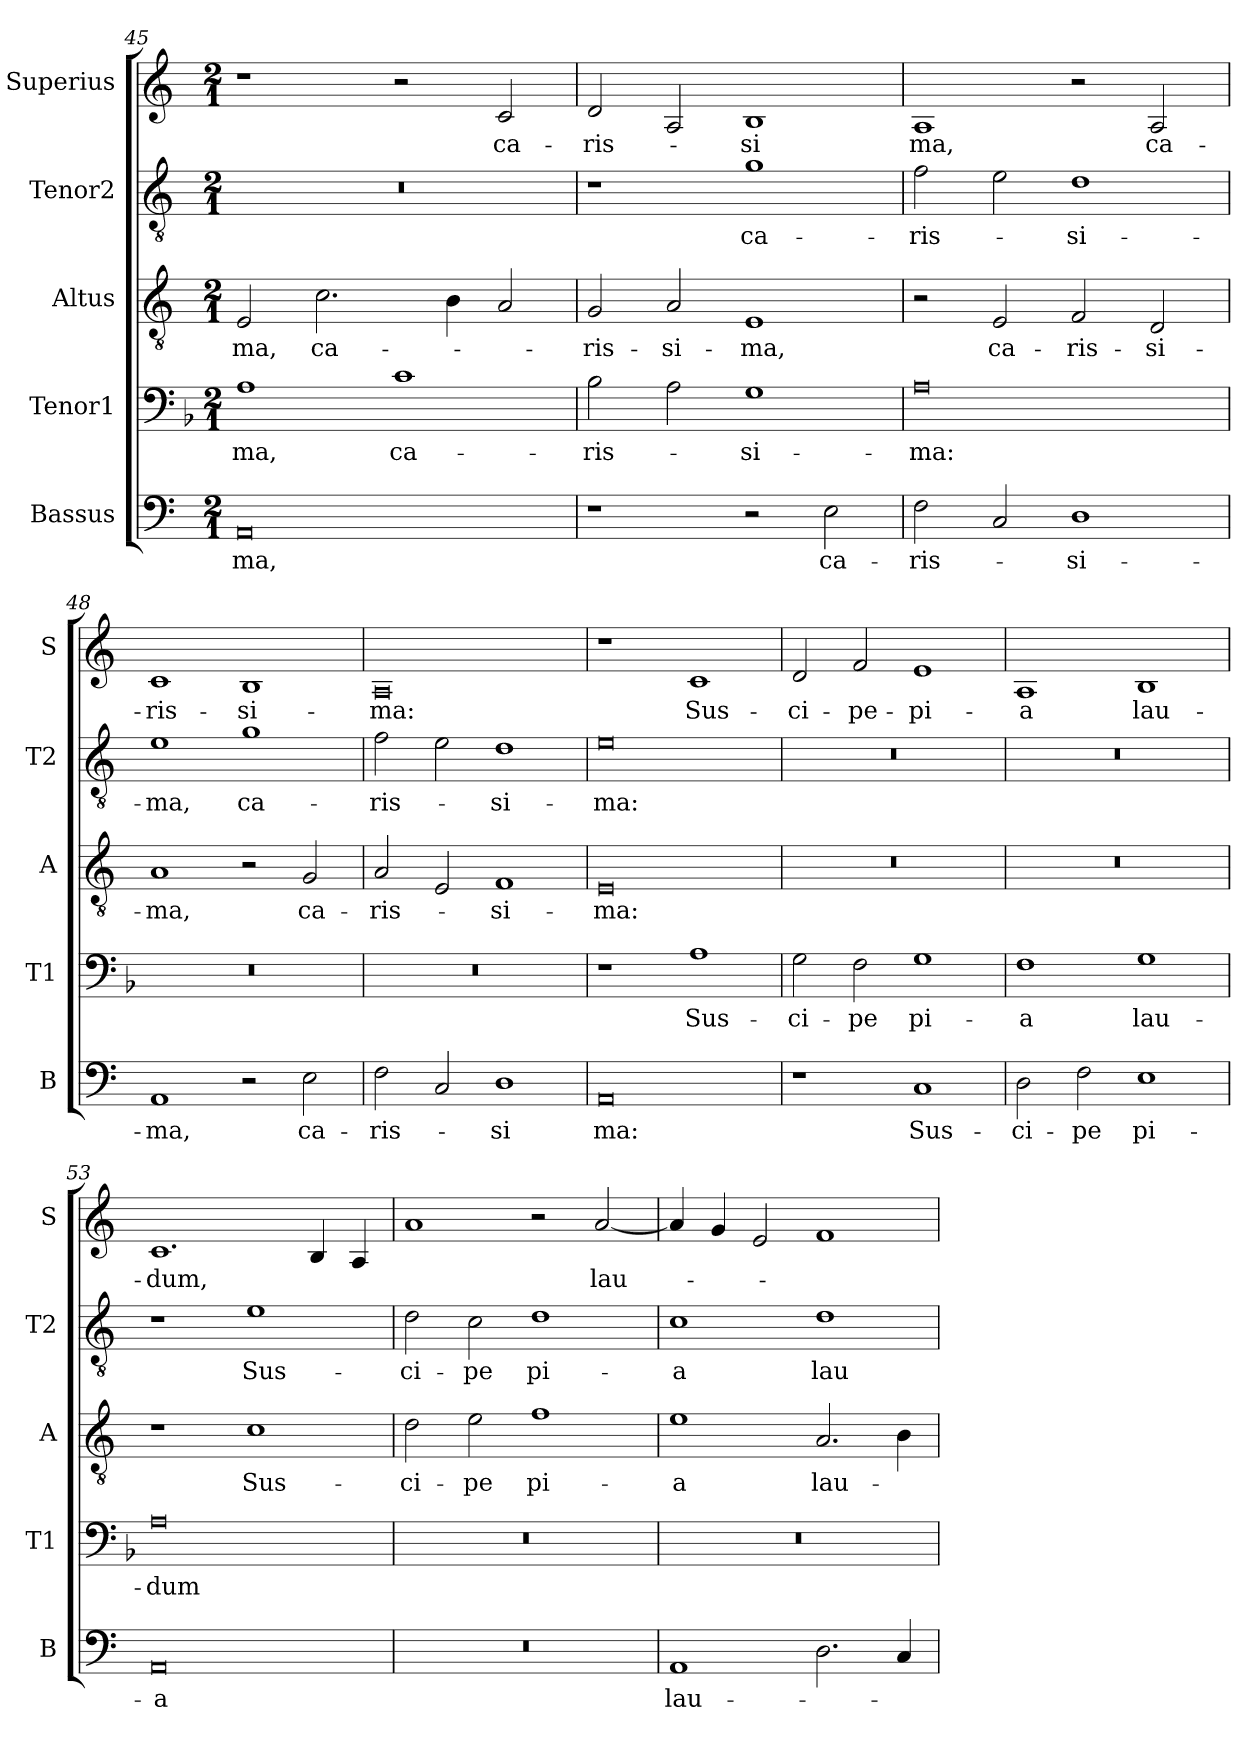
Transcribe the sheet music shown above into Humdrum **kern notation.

**kern	**text	**kern	**text	**kern	**text	**kern	**text	**kern	**text
*part5	*part5	*part4	*part4	*part3	*part3	*part2	*part2	*part1	*part1
*staff5	*staff5	*staff4	*staff4	*staff3	*staff3	*staff2	*staff2	*staff1	*staff1
*I"Bassus	*	*I"Tenor1	*	*I"Altus	*	*I"Tenor2	*	*I"Superius	*
*I'B	*	*I'T1	*	*I'A	*	*I'T2	*	*I'S	*
*clefF4	*	*clefF4	*	*clefGv2	*	*clefGv2	*	*clefG2	*
*k[]	*	*k[b-]	*	*k[]	*	*k[]	*	*k[]	*
*M2/1	*	*M2/1	*	*M2/1	*	*M2/1	*	*M2/1	*
=45	=45	=45	=45	=45	=45	=45	=45	=45	=45
0AA	-ma,	1A	-ma,	2E/	-ma,	0r	.	1r	.
.	.	.	.	2.c\	ca-	.	.	.	.
.	.	1c	ca-	.	.	.	.	2r	.
.	.	.	.	4B\	.	.	.	.	.
.	.	.	.	2A/	.	.	.	2c/	ca-
=46	=46	=46	=46	=46	=46	=46	=46	=46	=46
1r	.	2B-\	-ris-	2G/	-ris-	1r	.	2d/	-ris-
.	.	2A\	.	2A/	-si-	.	.	2A/	.
2r	.	1G	-si-	1E	-ma,	1g	ca-	1B	-si
2E\	ca-	.	.	.	.	.	.	.	.
=47	=47	=47	=47	=47	=47	=47	=47	=47	=47
2F\	-ris-	0A	-ma:	2r	.	2f\	-ris-	1A	ma,
2C/	.	.	.	2E/	ca-	2e\	.	.	.
1D	-si-	.	.	2F/	-ris-	1d	-si-	2r	.
.	.	.	.	2D/	-si-	.	.	2A/	ca-
=48	=48	=48	=48	=48	=48	=48	=48	=48	=48
1AA	-ma,	0r	.	1A	-ma,	1e	-ma,	1c	-ris-
2r	.	.	.	2r	.	1g	ca-	1B	-si-
2E\	ca-	.	.	2G/	ca-	.	.	.	.
=49	=49	=49	=49	=49	=49	=49	=49	=49	=49
2F\	-ris-	0r	.	2A/	-ris-	2f\	-ris-	0A	-ma:
2C/	.	.	.	2E/	.	2e\	.	.	.
1D	-si	.	.	1F	-si-	1d	-si-	.	.
=50	=50	=50	=50	=50	=50	=50	=50	=50	=50
0AA	ma:	1r	.	0E	-ma:	0e	-ma:	1r	.
.	.	1A	Sus-	.	.	.	.	1c	Sus-
=51	=51	=51	=51	=51	=51	=51	=51	=51	=51
1r	.	2G\	-ci-	0r	.	0r	.	2d/	-ci-
.	.	2F\	-pe	.	.	.	.	2f/	-pe-
1C	Sus-	1G	pi-	.	.	.	.	1e	-pi-
=52	=52	=52	=52	=52	=52	=52	=52	=52	=52
2D\	-ci-	1F	-a	0r	.	0r	.	1A	-a
2F\	-pe	.	.	.	.	.	.	.	.
1E	pi-	1G	lau-	.	.	.	.	1B	lau-
=53	=53	=53	=53	=53	=53	=53	=53	=53	=53
0AA	-a	0A	-dum	1r	.	1r	.	1.c	-dum,
.	.	.	.	1c	Sus-	1e	Sus-	.	.
.	.	.	.	.	.	.	.	4B/	.
.	.	.	.	.	.	.	.	4A/	.
=54	=54	=54	=54	=54	=54	=54	=54	=54	=54
0r	.	0r	.	2d\	-ci-	2d\	-ci-	1a	.
.	.	.	.	2e\	-pe	2c\	-pe	.	.
.	.	.	.	1f	pi-	1d	pi-	2r	.
.	.	.	.	.	.	.	.	[2a/	lau-
=55	=55	=55	=55	=55	=55	=55	=55	=55	=55
1AA	lau-	0r	.	1e	-a	1c	-a	4a/]	.
.	.	.	.	.	.	.	.	4g/	.
.	.	.	.	.	.	.	.	2e/	.
2.D\	.	.	.	2.A/	lau-	1d	lau-	1f	.
4C/	.	.	.	4B\	.	.	.	.	.
=	=	=	=	=	=	=	=	=	=
*-	*-	*-	*-	*-	*-	*-	*-	*-	*-
